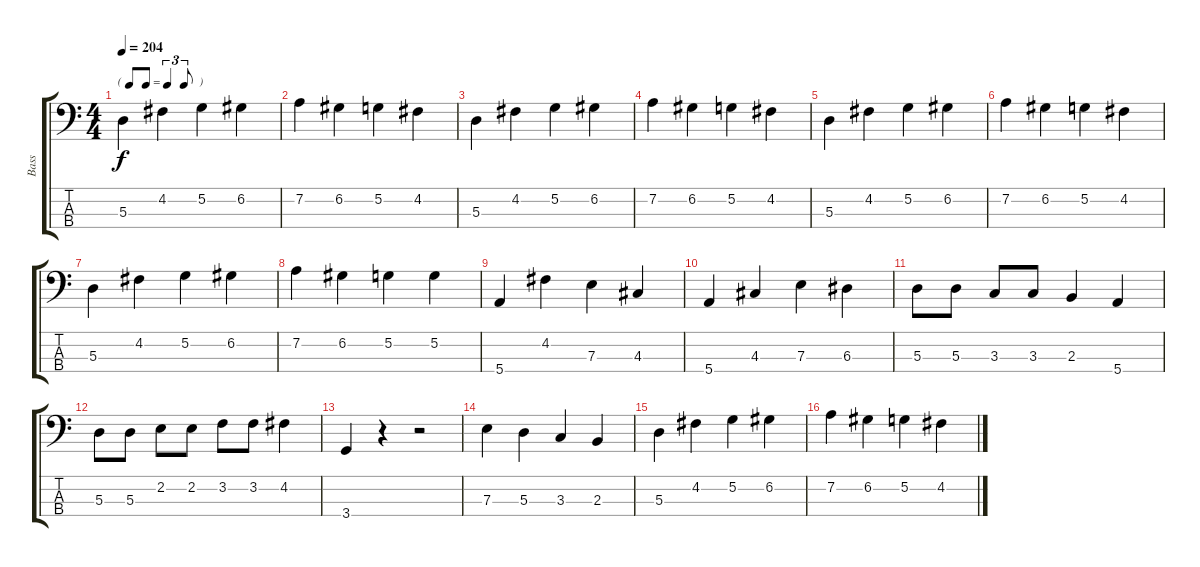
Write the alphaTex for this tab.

\track ("Bass" "Bass") {instrument acousticbass}
\staff {score tabs}
\tuning (G2 D2 A1 E1) {hide}
\ts (4 4)
\tf triplet8th
\tempo 204
\clef f4
\ks c
5.3.4{dy f} 4.2.4 5.2.4 6.2.4 |
7.2.4 6.2.4 5.2.4 4.2.4 |
5.3.4 4.2.4 5.2.4 6.2.4 |
7.2.4 6.2.4 5.2.4 4.2.4 |
5.3.4 4.2.4 5.2.4 6.2.4 |
7.2.4 6.2.4 5.2.4 4.2.4 |
5.3.4 4.2.4 5.2.4 6.2.4 |
7.2.4 6.2.4 5.2.4 5.2.4 |
5.4.4 4.2.4 7.3.4 4.3.4 |
5.4.4 4.3.4 7.3.4 6.3.4 |
5.3.8 5.3.8 3.3.8 3.3.8 2.3.4 5.4.4 |
5.3.8 5.3.8 2.2.8 2.2.8 3.2.8 3.2.8 4.2.4 |
3.4.4 r.4 r.2 |
7.3.4 5.3.4 3.3.4 2.3.4 |
5.3.4 4.2.4 5.2.4 6.2.4 |
7.2.4 6.2.4 5.2.4 4.2.4
